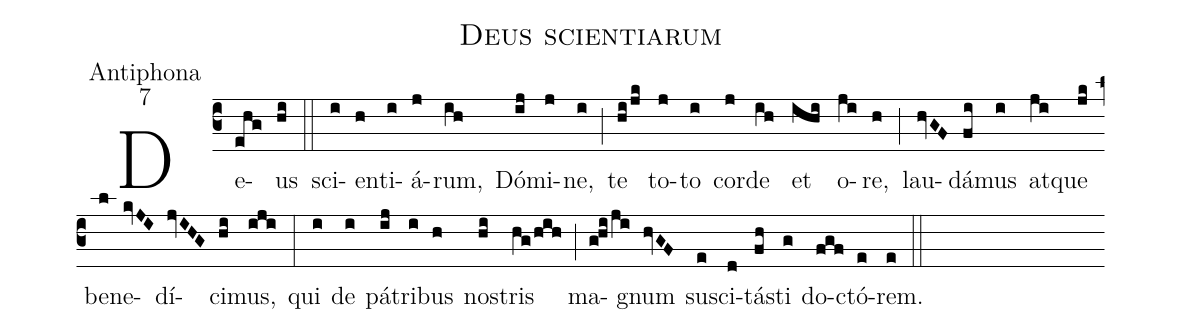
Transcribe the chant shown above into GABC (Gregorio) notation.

name:Deus scientiarum;
office-part:Antiphona;
mode:7;
%%
(c3) De(ehg)us(hi) (::)
sci(i)en(h)ti(i)á(j)rum,(ih) Dó(ij)mi(j)ne,(i) (;) te(hi/jk) to(j)to(i) cor(j)de(ih) et(ihi) o(ji)re,(h) (;) lau(hvGF)dá(fi)mus(i) at(ji)que(jk) be(l)ne(kvJI)dí(jvIHG)ci(hi)mus,(iji) (:)
qui(i) de(i) pá(ij)tri(i)bus(h) no(hi)stris(hg/hih) (;) ma(g!hi/ji)gnum(hvGF) su(e)sci(d)tá(fh)sti(g) do(fgf)ctó(e)rem.(e) (::)
